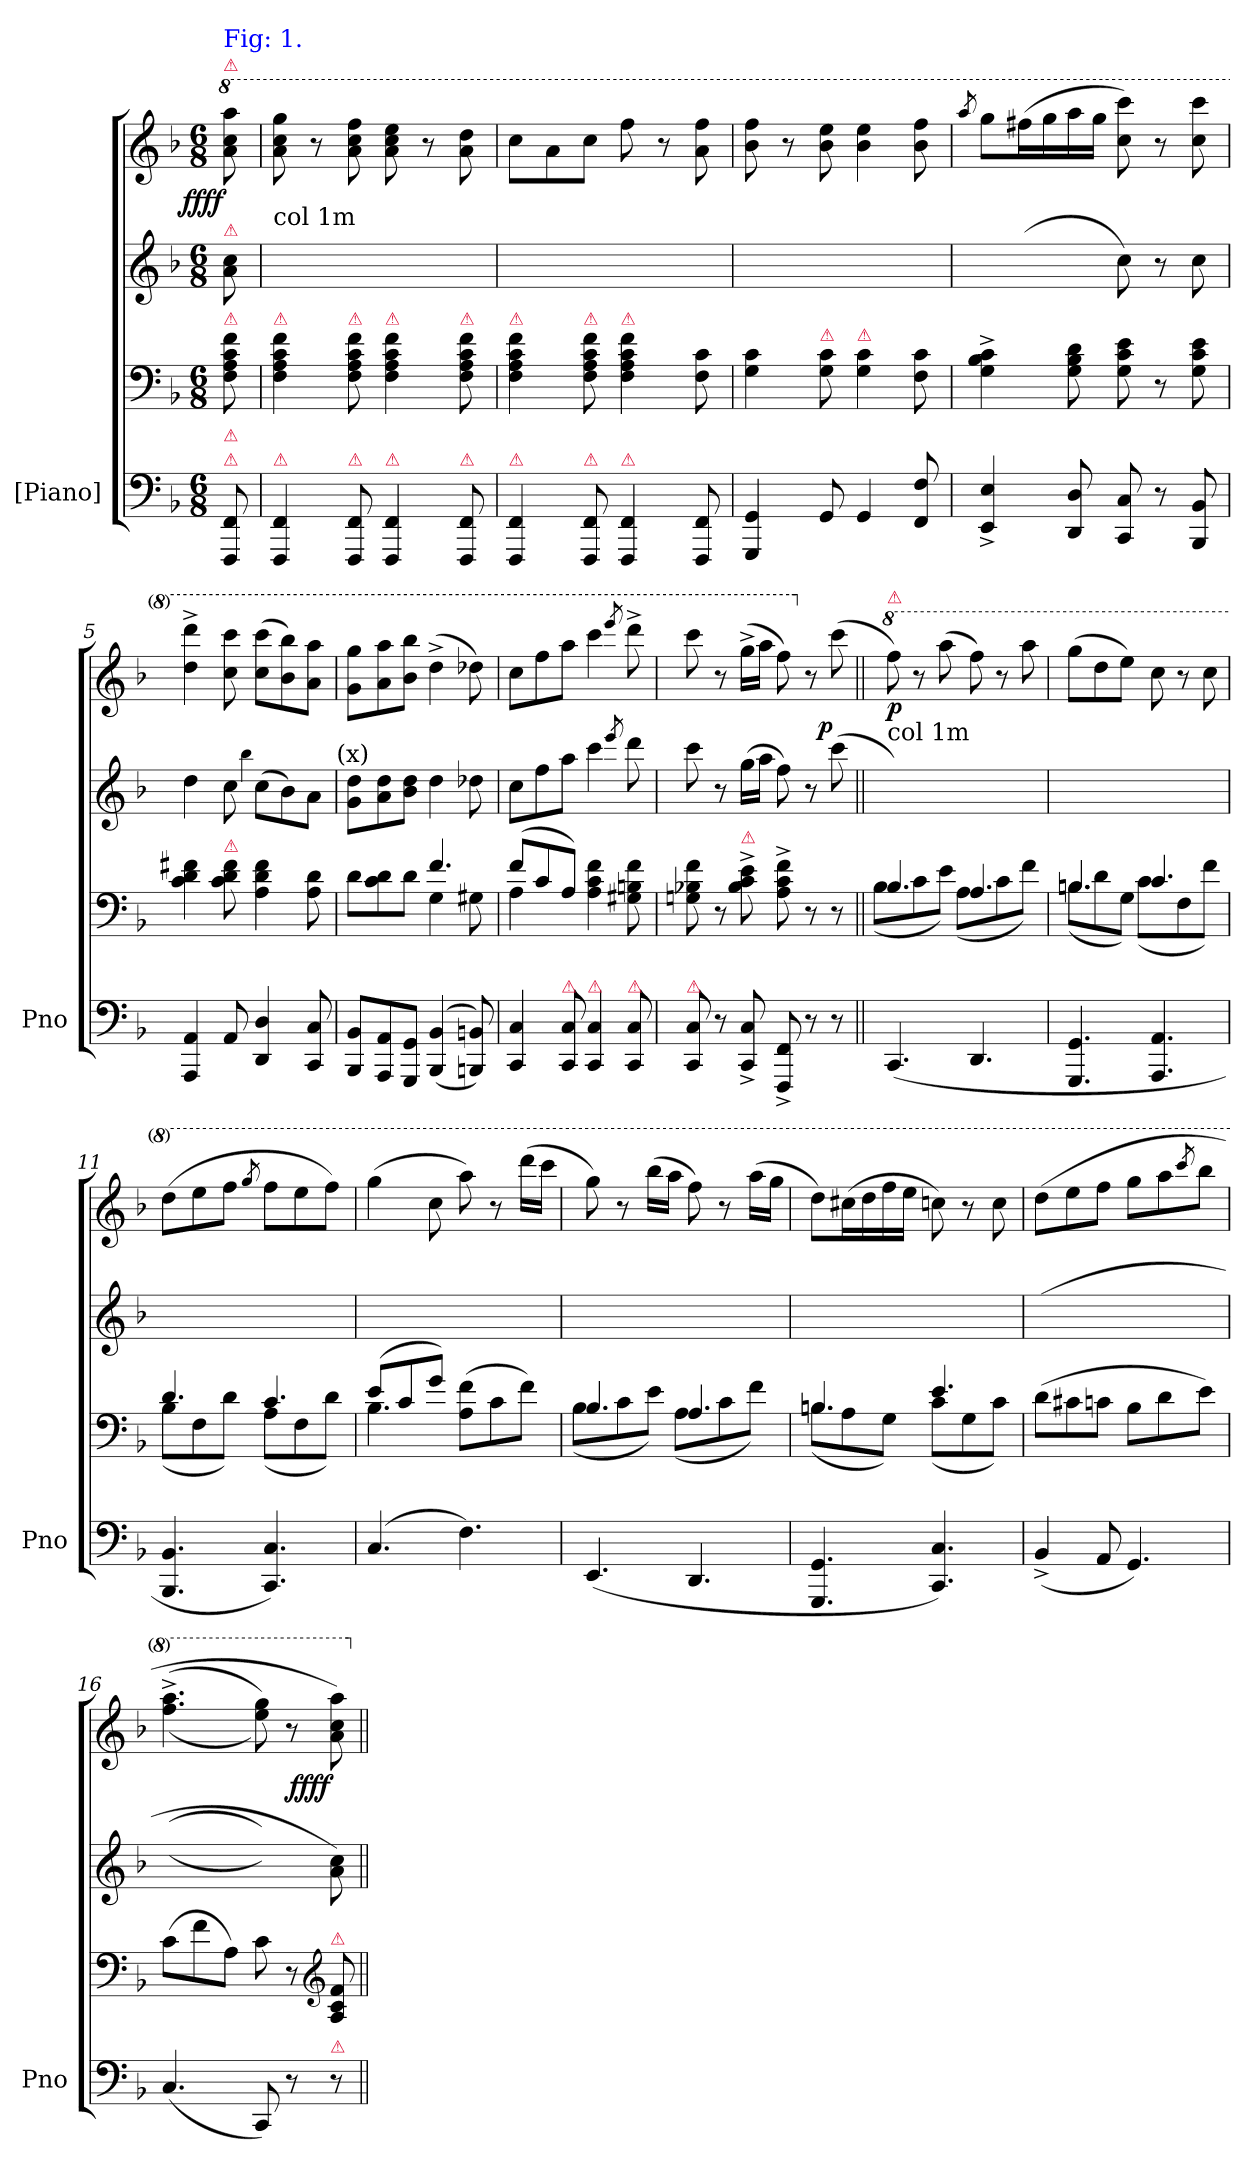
**kern	**kern	**kern	**kern	**dynam
*part1	*part1	*part1	*part1	*part1
*staff4	*staff3	*staff2	*staff1	*staff1/2/3/4
*I"[Piano]	*	*	*	*
*I'Pno	*	*	*	*
*clefF4	*clefF4	*clefG2	*clefG2	*
*k[b-]	*k[b-]	*k[b-]	*k[b-]	*
*F:	*F:	*F:	*F:	*
*M6/8	*M6/8	*M6/8	*M6/8	*
*	*	*	*8va	*
=	=	=	=	=
!	!	!	!LO:TX:a:color=crimson:t=⚠	!
!	!	!	!LO:TX:a:color=blue:t=Fig&colon; 1.	!
!	!	!LO:TX:a:color=crimson:t=⚠	!	!
!	!LO:TX:a:color=crimson:t=⚠	!	!	!
!LO:TX:a:color=crimson:t=⚠	!	!	!	!
!LO:TX:a:color=crimson:t=⚠	!	!	!	!
!	!	!	!	!LO:DY:rj
!	!	!	!	!LO:DY:n=1:rj
8FFF/ 8FF/	8F\ 8A\ 8c\ 8f\	8a\ 8cc\	8aa\ 8ccc\ 8aaa\	ff ff
=1	=1	=1	=1	=1
!	!	!LO:TX:a:t=col 1m	!	!
!	!LO:TX:a:color=crimson:t=⚠	!	!	!
!LO:TX:a:color=crimson:t=⚠	!	!	!	!
4FFF/ 4FF/	4F\ 4A\ 4c\ 4f\	8ayy\ 8ccyy\ 8ggyy\	8aa\ 8ccc\ 8ggg\	.
.	.	8ryy	8r	.
!	!LO:TX:a:color=crimson:t=⚠	!	!	!
!LO:TX:a:color=crimson:t=⚠	!	!	!	!
8FFF/ 8FF/	8F\ 8A\ 8c\ 8f\	8ayy\ 8ccyy\ 8ffyy\	8aa\ 8ccc\ 8fff\	.
!	!LO:TX:a:color=crimson:t=⚠	!	!	!
!LO:TX:a:color=crimson:t=⚠	!	!	!	!
4FFF/ 4FF/	4F\ 4A\ 4c\ 4f\	8ayy\ 8ccyy\ 8eeyy\	8aa\ 8ccc\ 8eee\	.
.	.	8ryy	8r	.
!	!LO:TX:a:color=crimson:t=⚠	!	!	!
!LO:TX:a:color=crimson:t=⚠	!	!	!	!
8FFF/ 8FF/	8F\ 8A\ 8c\ 8f\	8ayy\ 8ddyy\	8aa\ 8ddd\	.
=2	=2	=2	=2	=2
!	!LO:TX:a:color=crimson:t=⚠	!	!	!
!LO:TX:a:color=crimson:t=⚠	!	!	!	!
4FFF/ 4FF/	4F\ 4A\ 4c\ 4f\	8cc\Lyy	8ccc\L	.
.	.	8a\yy	8aa\	.
!	!LO:TX:a:color=crimson:t=⚠	!	!	!
!LO:TX:a:color=crimson:t=⚠	!	!	!	!
8FFF/ 8FF/	8F\ 8A\ 8c\ 8f\	8cc\Jyy	8ccc\J	.
!	!LO:TX:a:color=crimson:t=⚠	!	!	!
!LO:TX:a:color=crimson:t=⚠	!	!	!	!
4FFF/ 4FF/	4F\ 4A\ 4c\ 4f\	8ff\yy	8fff\	.
.	.	8ryy	8r	.
8FFF/ 8FF/	8F\ 8c\	8ayy\ 8ffyy\	8aa\ 8fff\	.
=3	=3	=3	=3	=3
4GGG/ 4GG/	4G\ 4c\	8b-yy\ 8ffyy\	8bb-\ 8fff\	.
.	.	8ryy	8r	.
!	!LO:TX:a:color=crimson:t=⚠	!	!	!
8GG/	8G\ 8c\	8b-yy\ 8eeyy\	8bb-\ 8eee\	.
!	!LO:TX:a:color=crimson:t=⚠	!	!	!
4GG/	4G\ 4c\	4b-yy\ 4eeyy\	4bb-\ 4eee\	.
8FF/ 8F/	8F\ 8c\	8b-yy\ 8ffyy\	8bb-\ 8fff\	.
=4	=4	=4	=4	=4
.	.	8qaa/yy	8qaaa/	.
4EE^</ 4E^</	4G^>\ 4B-^>\ 4c^>\	8gg\Lyy	8ggg\L	.
.	.	(>16ff#X\Lyy	(>16fff#X\L	.
.	.	16gg\yy	16ggg\	.
8DD/ 8D/	8G\ 8B-\ 8d\	16aa\yy	16aaa\	.
.	.	16gg\JJyy	16ggg\JJ	.
8CC/ 8C/	8G\ 8c\ 8e\	8cc\)	8ccc\ 8cccc\)	.
8r	8r	8r	8r	.
8BBB-/ 8BB-/	8G\ 8c\ 8e\	8cc\	8ccc\ 8cccc\	.
=5	=5	=5	=5	=5
4AAA/ 4AA/	4c\ 4d\ 4f#X\	4dd\	4ddd^>\ 4dddd^>\	.
!	!LO:TX:a:color=crimson:t=⚠	!	!	!
8AA/	8c\ 8d\ 8f#\	8cc\	8ccc\ 8cccc\	.
.	.	4qqbb-\	.	.
4DD/ 4D/	4A\ 4d\ 4f#\	(>8cc\L	(>8ccc\ 8cccc\L	.
.	.	8b-\)	8bb-\ 8bbb-\)	.
8CC/ 8C/	8A\ 8d\	8a\J	8aa\ 8aaa\J	.
!	!	!LO:TX:a:t=(x)	!	!
=6	=6	=6	=6	=6
*	*^	*	*	*
8BBB-/ 8BB-/L	8d\L	8ryy	8g\ 8dd\L	8gg\ 8ggg\L	.
8AAA/ 8AA/	8c\ 8d\	8ryy	8a\ 8dd\	8aa\ 8aaa\	.
8GGG/ 8GG/J	8d\J	8ryy	8b-\ 8dd\J	8bb-\ 8bbb-\J	.
(>(<4BBB-/ 4BB-/	4.f/	4G\	4dd\	(>4ddd^>\	.
8BBBn/ 8BBn/))	.	8G#X\	8dd-X\	8ddd-X\)	.
=7	=7	=7	=7	=7	=7
4CC/ 4C/	(<8f/L	4A\	8cc\L	8ccc\L	.
.	8c/	.	8ff\	8fff\	.
!LO:TX:a:color=crimson:t=⚠	!	!	!	!	!
8CC/ 8C/	8A/J)	8ryy	8aa\J	8aaa\J	.
!LO:TX:a:color=crimson:t=⚠	!	!	!	!	!
4CC/ 4C/	4A\ 4c\ 4f\	4ryy	4ccc\	4cccc\	.
.	.	.	8qeee/	8qeeee/	.
!LO:TX:a:color=crimson:t=⚠	!	!	!	!	!
8CC/ 8C/	8G#X\ 8Bn\ 8f\	8ryy	8ddd\	8dddd^<\	.
=8	=8	=8	=8	=8	=8
!LO:TX:a:color=crimson:t=⚠	!	!	!	!	!
*	*v	*v	*	*	*
8CC/ 8C/	8Gn\ 8B-X\ 8f\	8ccc\	8cccc\	.
8r	8r	8r	8r	.
!	!LO:TX:a:color=crimson:t=⚠	!	!	!
8CC^</ 8C^</	8B-^<\ 8c^<\ 8e^<\	(>16gg\LL	(>16ggg^>\LL	.
.	.	16aa\JJ	16aaa\JJ	.
8FFF^</ 8FF^</	8A^>\ 8c^>\ 8f^>\	8ff\)	8fff\)	.
*	*	*	*X8va	*
8r	8r	8r	8r	.
!	!	!	!	!LO:DY:rj
8r	8r	(>8ccc\	(>8ccc\	p
=9||	=9||	=9||	=9||	=9||
*	*^	*	*	*
*	*	*	*	*8va	*
!	!	!	!	!LO:TX:a:color=crimson:t=⚠	!
!	!	!	!LO:TX:a:t=col 1m	!	!
(<4.CC/	4.B-/	(>8B-\L	8ff\yy)	8fff\)	p
.	.	8c\	8ryy	8r	.
.	.	8e\J)	(8aa\yy	(>8aaa\	.
4.DD/	4.A/	(>8A\L	8ff\yy)	8fff\)	.
.	.	8c\	8ryy	8r	.
.	.	8f\J)	8aa\yy	8aaa\	.
=10	=10	=10	=10	=10	=10
!	!	!LO:N:vis=4.	!	!	!
4.GGG/ 4.GG/	4.Bn/	(>8Bn\	(8gg\Lyy	(>8ggg\L	.
.	.	8d\	8dd\yy	8ddd\	.
.	.	8G\J)	8ee\Jyy)	8eee\J)	.
4.AAA/ 4.AA/	4.c/	(>8c\L	8cc\yy	8ccc\	.
.	.	8F\	8ryy	8r	.
.	.	8f\J)	8cc\yy	8ccc\	.
=11	=11	=11	=11	=11	=11
4.BBB-/ 4.BB-/	4.d/	(>8B-\L	(8dd\Lyy	(>8ddd\L	.
.	.	8F\	8ee\yy	8eee\	.
.	.	8d\J)	8ff\Jyy	8fff\J	.
.	.	.	8qgg/yy	8qggg/	.
4.CC/ 4.C/)	4.c/	(>8A\L	8ff\Lyy	8fff\L	.
.	.	8F\	8ee\yy	8eee\	.
.	.	8d\J)	8ff\Jyy)	8fff\J)	.
=12	=12	=12	=12	=12	=12
(>4.C/	(>8e/L	4.B-\	(4gg\yy	(>4ggg\	.
.	8c/	.	.	.	.
.	8g/J)	.	8cc\yy	8ccc\	.
4.F\)	(>8A\ 8f\L	8ryy	8aa\yy)	8aaa\)	.
.	8c\	8ryy	8ryy	8r	.
.	8f\J)	8ryy	(16ddd\LLyy	(>16dddd\LL	.
.	.	.	16ccc\JJyy	16cccc\JJ	.
=13	=13	=13	=13	=13	=13
(<4.EE/	4.B-/	(>8B-\L	8gg\yy)	8ggg\)	.
.	.	8c\	8ryy	8r	.
.	.	8e\J)	(16bb-\LLyy	(>16bbb-\LL	.
.	.	.	16aa\JJyy	16aaa\JJ	.
4.DD/	4.A/	(>8A\L	8ff\yy)	8fff\)	.
.	.	8c\	8ryy	8r	.
.	.	8f\J)	(16aa\LLyy	(>16aaa\LL	.
.	.	.	16gg\JJyy	16ggg\JJ	.
=14	=14	=14	=14	=14	=14
!	!	!LO:N:vis=4.	!	!	!
4.GGG/ 4.GG/	4.Bn/	(>8Bn\	8dd\Lyy)	8ddd\L)	.
.	.	8A\	(>16cc#X\Lyy	(>16ccc#X\L	.
.	.	.	16dd\yy	16ddd\	.
.	.	8G\J)	16ff\yy	16fff\	.
.	.	.	16ee\JJyy	16eee\JJ	.
4.CC/ 4.C/)	4.e/	(>8c\L	8ccn\yy)	8cccn\)	.
.	.	8G\	8ryy	8r	.
.	.	8c\J)	8cc\yy	8ccc\	.
*	*v	*v	*	*	*
=15	=15	=15	=15	=15
(<4BB-^>/	(>8d\L	(>8dd\Lyy	(>8ddd\L	.
.	8c#X\	8ee\yy	8eee\	.
8AA/	8cn\J	8ff\Jyy	8fff\J	.
4.GG/)	8B-\L	8gg\Lyy	8ggg\L	.
.	8d\	8aa\yy	8aaa\	.
.	.	.	8qcccc/	.
.	8e\J)	8bb-\Jyy	8bbb-\J	.
=16	=16	=16	=16	=16
(<4.C/	(>8c\L	(>(>4.ffyy^\ 4.aayy^\	(>(>4.fff^>\ 4.aaa^>\	.
.	8f\	.	.	.
.	8A\J)	.	.	.
8CC/)	8c\	8eeyy\ 8ggyy\))	8eee\ 8ggg\))	.
8r	8r	8ryy	8r	.
*	*clefG2	*	*	*
!	!LO:TX:a:color=crimson:t=⚠	!	!	!
!LO:TX:a:color=crimson:t=⚠	!	!	!	!
!	!	!	!	!LO:DY:rj
8r	8Ai/ 8ci/ 8fi/	8a\ 8cc\)	8aa\ 8ccc\ 8aaa\)	ff ff
*	*	*	*X8va	*
=||	=||	=||	=||	=||
*-	*-	*-	*-	*-
